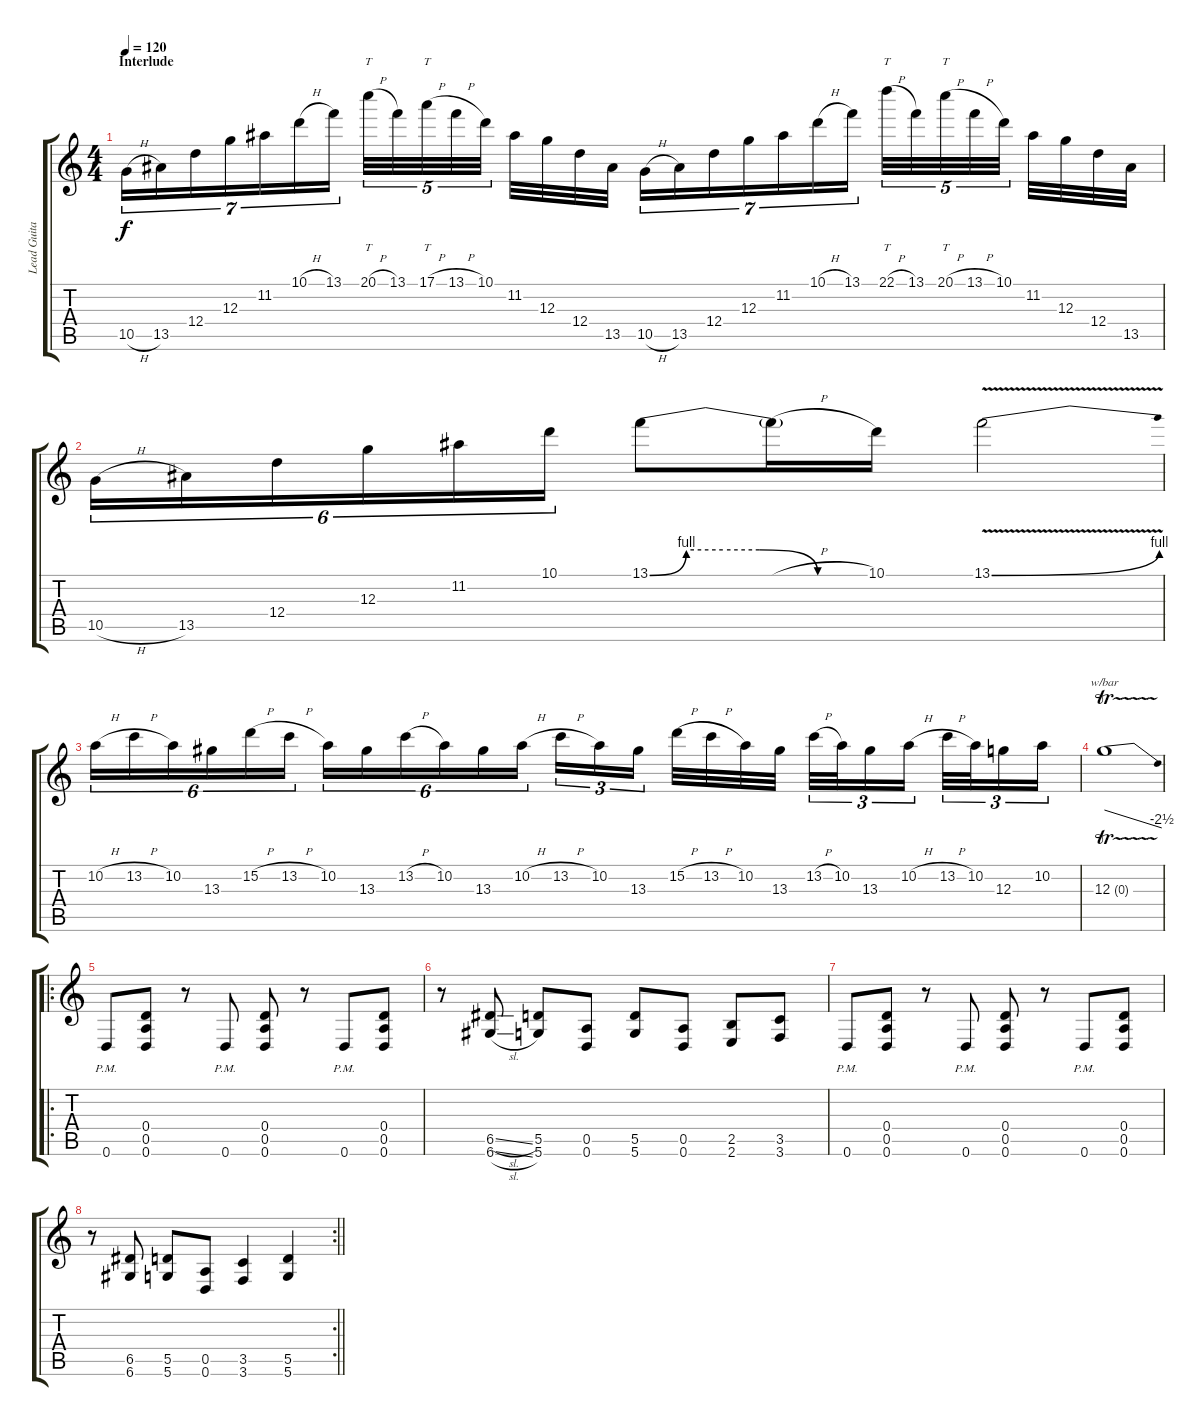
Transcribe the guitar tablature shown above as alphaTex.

\track ("Lead Guitar" "Lead Guita") {instrument distortionguitar}
\staff {score tabs}
\tuning (E4 B3 G3 D3 A2 D2) {hide}
\ts (4 4)
\section ("" "Interlude")
\tempo 120
\clef g2
\ks c
10.5{h}.16{tu (7 4) dy f} 13.5.16{tu (7 4)} 12.4.16{tu (7 4)} 12.3.16{tu (7 4)} 11.2.16{tu (7 4)} 10.1{h}.16{tu (7 4)} 13.1.16{tu (7 4)} 20.1{h}.32{tt tu (5 4)} 13.1.32{tu (5 4)} 17.1{h}.32{tt tu (5 4)} 13.1{h}.32{tu (5 4)} 10.1.32{tu (5 4)} 11.2.32 12.3.32 12.4.32 13.5.32 10.5{h}.16{tu (7 4)} 13.5.16{tu (7 4)} 12.4.16{tu (7 4)} 12.3.16{tu (7 4)} 11.2.16{tu (7 4)} 10.1{h}.16{tu (7 4)} 13.1.16{tu (7 4)} 22.1{h}.32{tt tu (5 4)} 13.1.32{tu (5 4)} 20.1{h}.32{tt tu (5 4)} 13.1{h}.32{tu (5 4)} 10.1.32{tu (5 4)} 11.2.32 12.3.32 12.4.32 13.5.32 |
10.5{h}.16{tu (6 4)} 13.5.16{tu (6 4)} 12.4.16{tu (6 4)} 12.3.16{tu (6 4)} 11.2.16{tu (6 4)} 10.1.16{tu (6 4)} 13.1{be (custom 0 0 10 4 20 4 30 4 46 0 60 0)}.8 13.1{h t}.16 10.1.16 13.1{be (bend 0 0 60 4) v}.2 |
10.2{h}.16{tu (6 4)} 13.2{h}.16{tu (6 4)} 10.2.16{tu (6 4)} 13.3.16{tu (6 4)} 15.2{h}.16{tu (6 4)} 13.2{h}.16{tu (6 4)} 10.2.16{tu (6 4)} 13.3.16{tu (6 4)} 13.2{h}.16{tu (6 4)} 10.2.16{tu (6 4)} 13.3.16{tu (6 4)} 10.2{h}.16{tu (6 4)} 13.2{h}.16{tu (3 2)} 10.2.16{tu (3 2)} 13.3.16{tu (3 2)} 15.2{h}.32 13.2{h}.32 10.2.32 13.3.32 13.2{h}.32{tu (3 2)} 10.2.32{tu (3 2)} 13.3.16{tu (3 2)} 10.2{h}.16{tu (3 2)} 13.2{h}.32{tu (3 2)} 10.2.32{tu (3 2)} 12.3.16{tu (3 2)} 10.2.16{tu (3 2)} |
12.3{tr (0 32)}.1{tbe (dive default 0 0 60 -10)} |
\ro
0.6{pm}.8 (0.4 0.5 0.6).8 r.8 0.6{pm}.8 (0.4 0.5 0.6).8 r.8 0.6{pm}.8 (0.4 0.5 0.6).8 |
r.8 (6.5{sl} 6.6{sl}).8 (5.5 5.6).8 (0.5 0.6).8 (5.5 5.6).8 (0.5 0.6).8 (2.5 2.6).8 (3.5 3.6).8 |
0.6{pm}.8 (0.4 0.5 0.6).8 r.8 0.6{pm}.8 (0.4 0.5 0.6).8 r.8 0.6{pm}.8 (0.4 0.5 0.6).8 |
\rc 2
\barLineRight lightlight
r.8 (6.5 6.6).8 (5.5 5.6).8 (0.5 0.6).8 (3.5 3.6).4 (5.5 5.6).4
